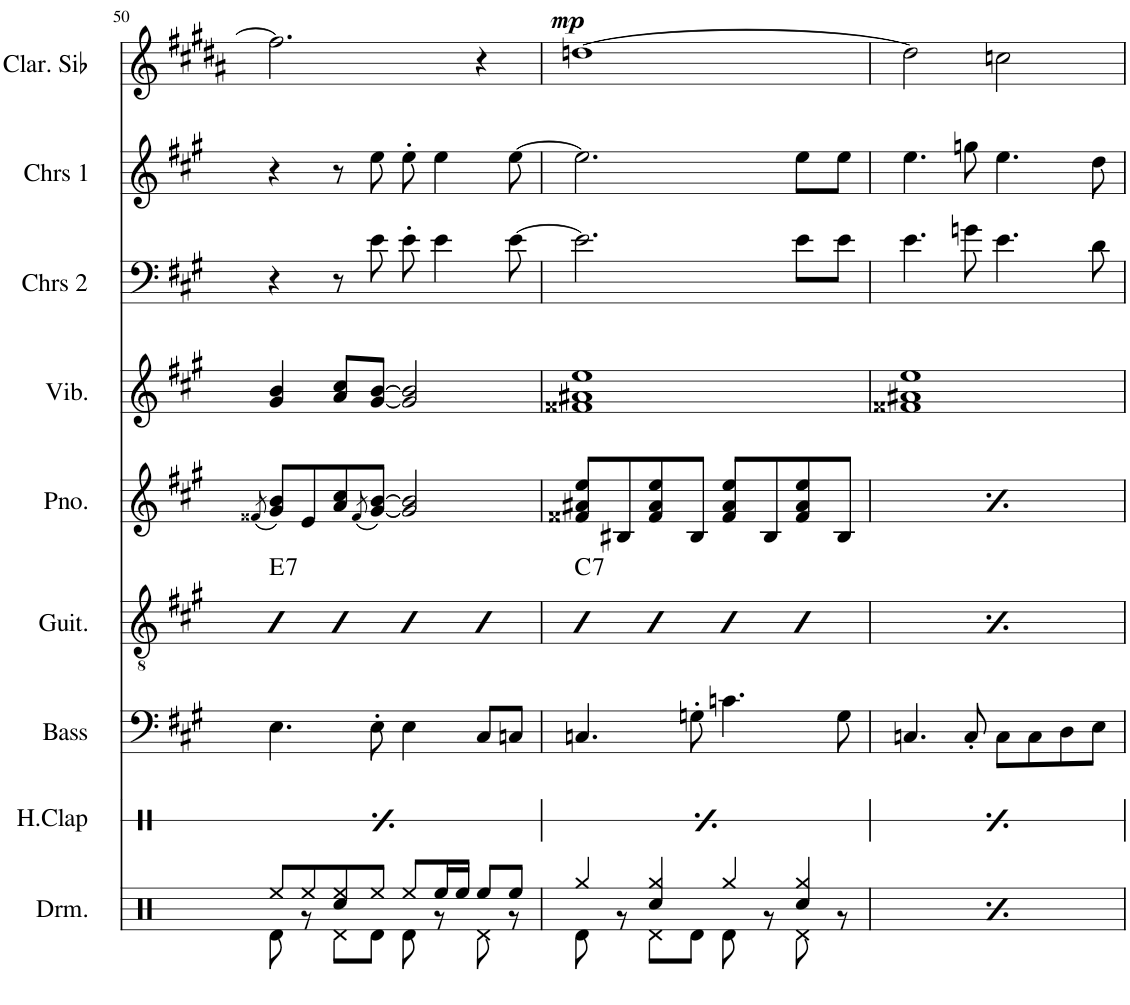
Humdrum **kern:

**kern	**kern	**harte	**kern	**kern	**kern	**kern	**kern	**dynam
*part7	*part6	*part6	*part5	*part4	*part3	*part2	*part1	*part1
*staff7	*staff6	*	*staff5	*staff4	*staff3	*staff2	*staff1	*staff1
*I"Bass	*I"Accoustic Guitar	*	*I"Piano	*I"Vibes	*I"Choirs Man	*I"Choirs Woman	*I"Clarinette en Sib	*
*I'Bass	*I'Guit.	*	*I'Pno.	*I'Vib.	*I'Chrs 2	*I'Chrs 1	*I'Clar. Sib	*
!!LO:PB:g=z
*clefF4	*clefGv2	*	*clefG2	*clefG2	*clefF4	*clefG2	*clefG2	*
*Trd7c12	*	*	*	*	*	*	*Trd1c2	*
*k[f#c#g#]	*k[f#c#g#]	*	*k[f#c#g#]	*k[f#c#g#]	*k[f#c#g#]	*k[f#c#g#]	*k[f#c#g#d#a#]	*
*M4/4	*M4/4	*	*M4/4	*M4/4	*M4/4	*M4/4	*M4/4	*
=50	=50	=50	=50	=50	=50	=50	=50	=50
.	.	.	(8qf##X/	.	.	.	.	.
*	*^	*	*	*	*	*	*	*
!	!	!	!LO:H:kt=7	!	!	!	!	!	!
4.E\	8BB 8E 8G# 8dL	4B	E:7	8g#/ 8b/L)	4g#/ 4b/	4r	4r	2.ff#\]	.
.	8BB 8E 8G# 8d	.	.	8e/	.	.	.	.	.
.	8BB'>^> 8E'>^> 8G#'>^> 8d'>^>	4B	.	8a/ 8cc#/	8a/ 8cc#/L	8r	8r	.	.
.	.	.	.	(8qf##/	.	.	.	.	.
8E'\	8BB 8E 8G# 8dJ	.	.	[8g#/ [8b/J)	[8g#/ [8b/J	8e\	8ee\	.	.
4E\	8BB 8E 8G# 8dL	4B	.	2g#/] 2b/]	2g#/] 2b/]	8e'\	8ee'\	.	.
.	8BB 8E 8G# 8d	.	.	.	.	4e\	4ee\	.	.
8C#/L	8BB'>^> 8E'>^> 8G#'>^> 8d'>^>	4B	.	.	.	.	.	4r	.
8Cn/J	8BB 8E 8G# 8dJ	.	.	.	.	[8e\	[8ee\	.	.
=51	=51	=51	=51	=51	=51	=51	=51	=51	=51
!	!	!	!LO:H:kt=7	!	!	!	!	!	!LO:DY:a
4.Cn/	8Cn 8Gn 8A#X 8eL	4B	C:7	8f##X/ 8a#X/ 8ee/L	1f##X 1a#X 1ee	2.e\]	2.ee\]	[1ddn	mp
.	8C 8G 8A# 8e	.	.	8B#X/	.	.	.	.	.
.	8C'>^> 8G'>^> 8A#'>^> 8e'>^>	4B	.	8f##/ 8a#/ 8ee/	.	.	.	.	.
8Gn'\	8C 8G 8A# 8eJ	.	.	8B#/J	.	.	.	.	.
4.cn\	8C 8G 8A# 8eL	4B	.	8f##/ 8a#/ 8ee/L	.	.	.	.	.
.	8C 8G 8A# 8e	.	.	8B#/	.	.	.	.	.
.	8C'>^> 8G'>^> 8A#'>^> 8e'>^>	4B	.	8f##/ 8a#/ 8ee/	.	8e\L	8ee\L	.	.
8G\	8C 8G 8A# 8eJ	.	.	8B#/J	.	8e\J	8ee\J	.	.
=52	=52	=52	=52	=52	=52	=52	=52	=52	=52
!	!	!	!LO:H:kt=7	!	!	!	!	!	!
4.Cn/	8Cn 8Gn 8A#X 8eL	4B	C:7	8f##X/ 8a#X/ 8ee/L	1f##X 1a#X 1ee	4.e\	4.ee\	2dd\]	.
.	8C 8G 8A# 8e	.	.	8B#X/	.	.	.	.	.
.	8C'>^> 8G'>^> 8A#'>^> 8e'>^>	4B	.	8f##/ 8a#/ 8ee/	.	.	.	.	.
8C'/	8C 8G 8A# 8eJ	.	.	8B#/J	.	8gn\	8ggn\	.	.
8C\L	8C 8G 8A# 8eL	4B	.	8f##/ 8a#/ 8ee/L	.	4.e\	4.ee\	2ccn\	.
8C\	8C 8G 8A# 8e	.	.	8B#/	.	.	.	.	.
8D\	8C'>^> 8G'>^> 8A#'>^> 8e'>^>	4B	.	8f##/ 8a#/ 8ee/	.	.	.	.	.
8E\J	8C 8G 8A# 8eJ	.	.	8B#/J	.	8d\	8dd\	.	.
*	*v	*v	*	*	*	*	*	*	*
=	=	=	=	=	=	=	=	=
*-	*-	*-	*-	*-	*-	*-	*-	*-
